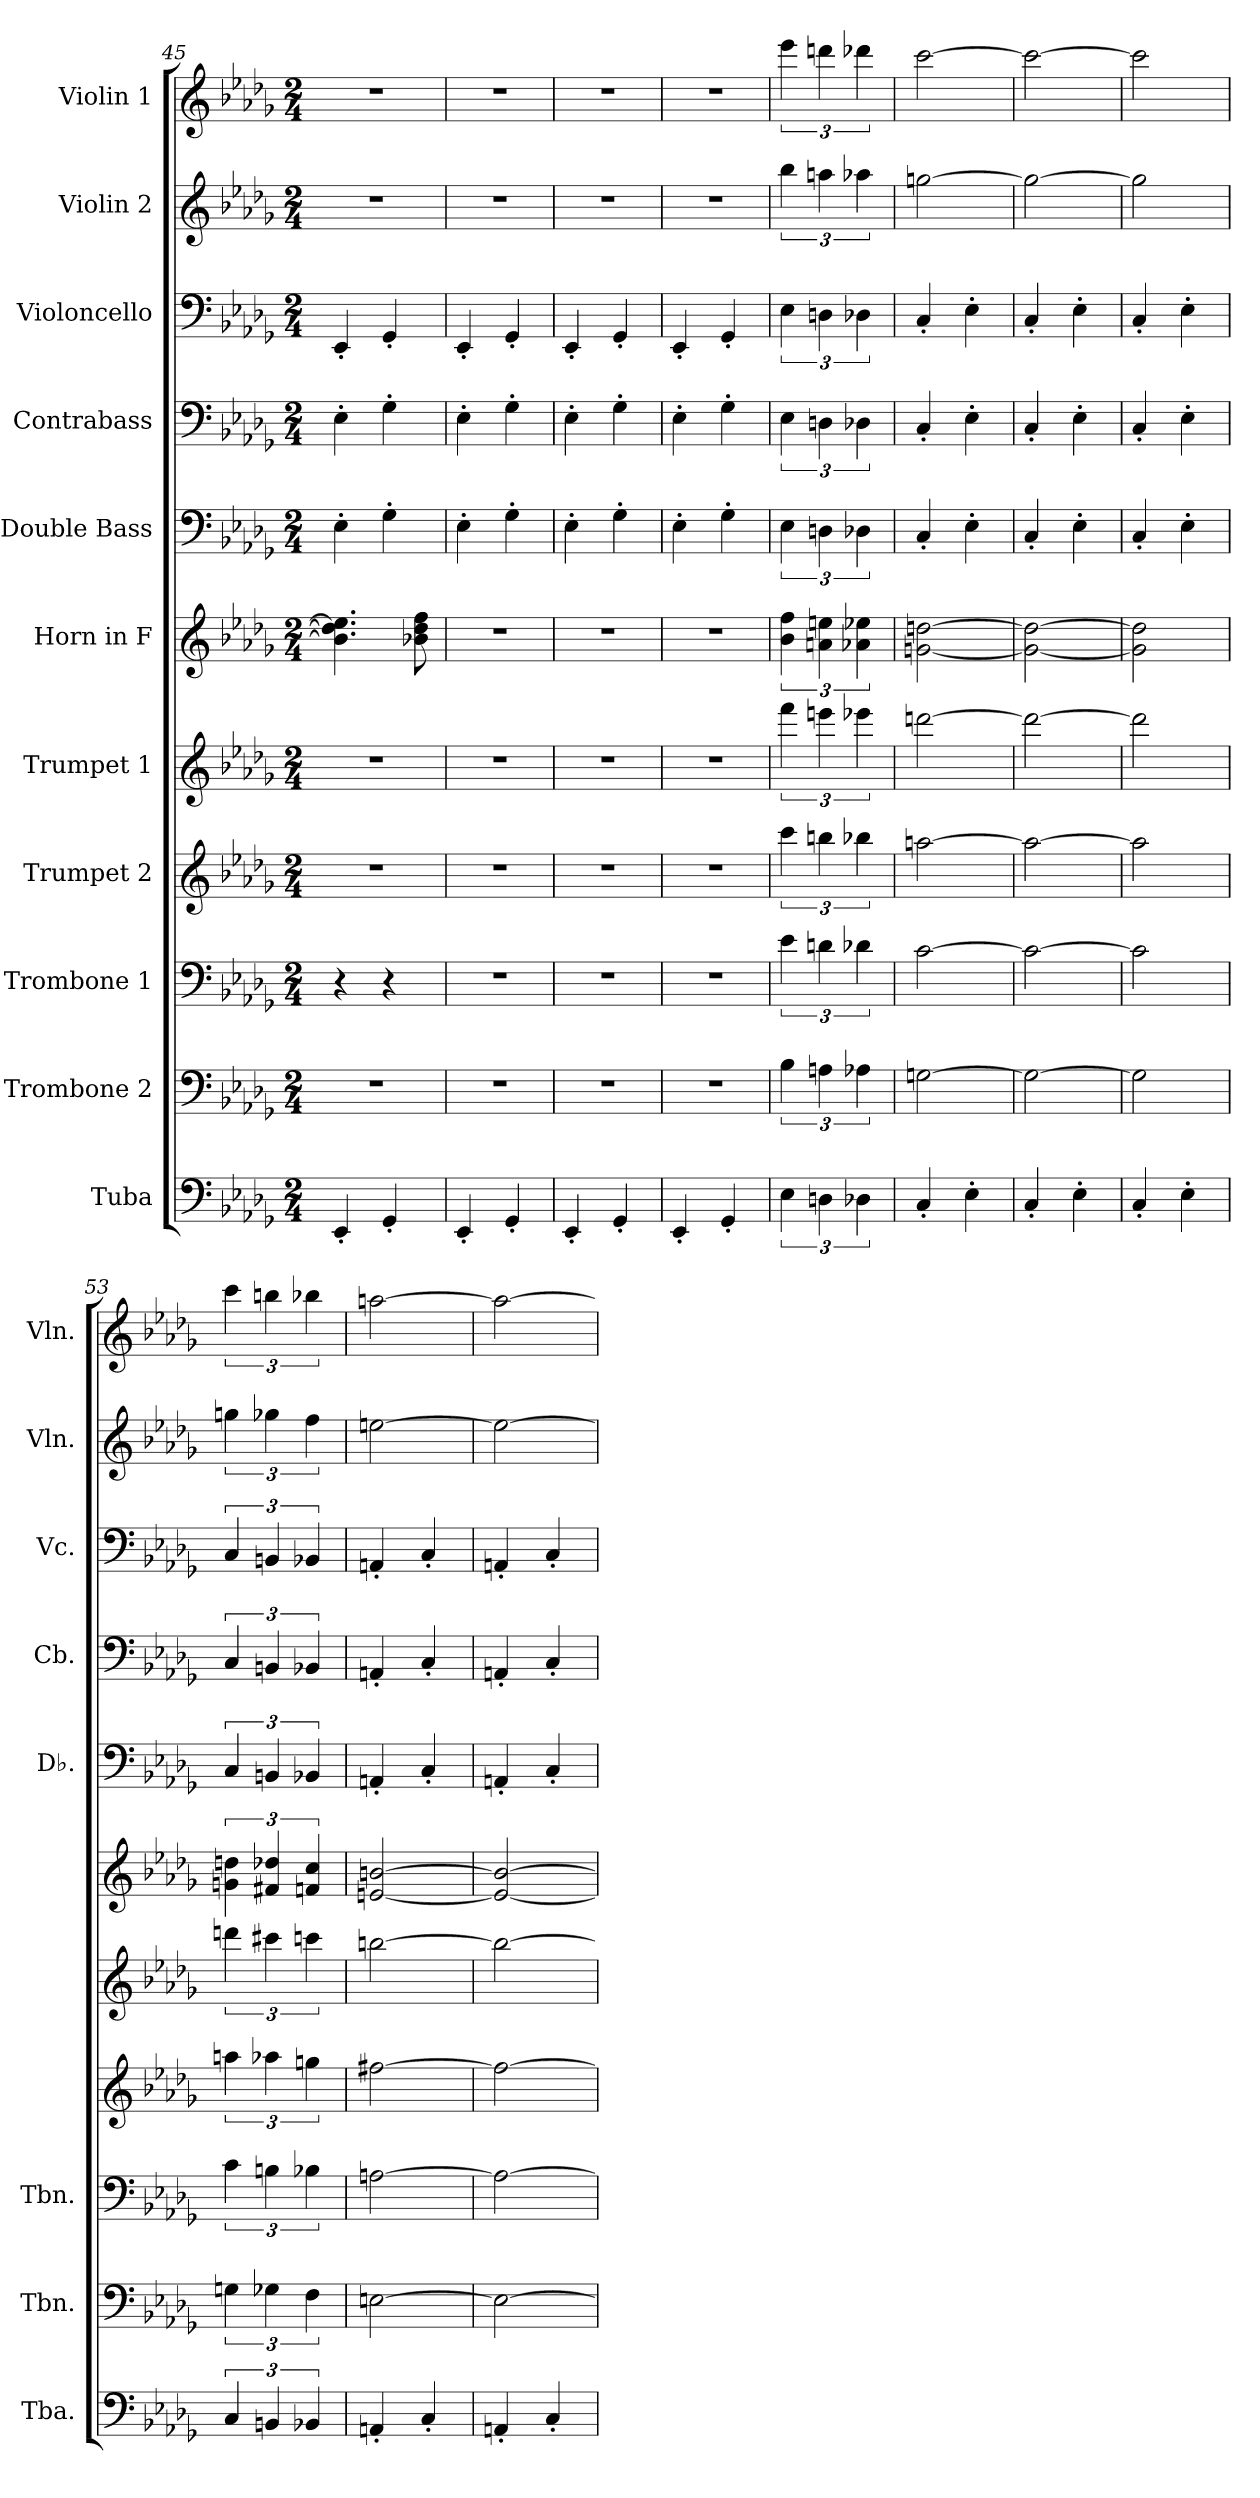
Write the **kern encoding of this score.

**kern	**kern	**kern	**kern	**kern	**kern	**kern	**kern	**kern	**kern	**kern
*part11	*part10	*part9	*part8	*part7	*part6	*part5	*part4	*part3	*part2	*part1
*staff11	*staff10	*staff9	*staff8	*staff7	*staff6	*staff5	*staff4	*staff3	*staff2	*staff1
*I"Tuba	*I"Trombone 2	*I"Trombone 1	*I"Trumpet 2	*I"Trumpet 1	*I"Horn in F	*I"Double Bass	*I"Contrabass	*I"Violoncello	*I"Violin 2	*I"Violin 1
*I'Tba.	*I'Tbn.	*I'Tbn.	*	*	*	*I'Db.	*I'Cb.	*I'Vc.	*I'Vln.	*I'Vln.
*clefF4	*clefF4	*clefF4	*clefG2	*clefG2	*clefG2	*clefF4	*clefF4	*clefF4	*clefG2	*clefG2
*	*	*	*ITrd1c2	*ITrd1c2	*ITrd4c7	*ITrd7c12	*ITrd7c12	*	*	*
*k[b-e-a-d-g-]	*k[b-e-a-d-g-]	*k[b-e-a-d-g-]	*k[b-e-a-d-g-c-f-]	*k[b-e-a-d-g-c-f-]	*k[b-e-a-d-g-c-]	*k[b-e-a-d-g-]	*k[b-e-a-d-g-]	*k[b-e-a-d-g-]	*k[b-e-a-d-g-]	*k[b-e-a-d-g-]
*M2/4	*M2/4	*M2/4	*M2/4	*M2/4	*M2/4	*M2/4	*M2/4	*M2/4	*M2/4	*M2/4
=45	=45	=45	=45	=45	=45	=45	=45	=45	=45	=45
4EE-'/	2r	4r	2r	2r	4.e\] 4.g-\] 4.a\]	4EE-'\	4EE-'\	4EE-'/	2r	2r
4GG-'/	.	4r	.	.	.	4GG-'\	4GG-'\	4GG-'/	.	.
.	.	.	.	.	8e-X\ 8g-\ 8b-\	.	.	.	.	.
=46	=46	=46	=46	=46	=46	=46	=46	=46	=46	=46
4EE-'/	2r	2r	2r	2r	2r	4EE-'\	4EE-'\	4EE-'/	2r	2r
4GG-'/	.	.	.	.	.	4GG-'\	4GG-'\	4GG-'/	.	.
!!LO:PB:g=z
=47	=47	=47	=47	=47	=47	=47	=47	=47	=47	=47
4EE-'/	2r	2r	2r	2r	2r	4EE-'\	4EE-'\	4EE-'/	2r	2r
4GG-'/	.	.	.	.	.	4GG-'\	4GG-'\	4GG-'/	.	.
=48	=48	=48	=48	=48	=48	=48	=48	=48	=48	=48
4EE-'/	2r	2r	2r	2r	2r	4EE-'\	4EE-'\	4EE-'/	2r	2r
4GG-'/	.	.	.	.	.	4GG-'\	4GG-'\	4GG-'/	.	.
=49	=49	=49	=49	=49	=49	=49	=49	=49	=49	=49
6E-\	6B-\	6e-\	6bb-\	6eee-\	6e-\ 6b-\	6EE-\	6EE-\	6E-\	6bb-\	6eee-\
6Dn\	6An\	6dn\	6aan\	6dddn\	6dn\ 6an\	6DDn\	6DDn\	6Dn\	6aan\	6dddn\
6D-X\	6A-X\	6d-X\	6aa-X\	6ddd-X\	6d-X\ 6a-X\	6DD-X\	6DD-X\	6D-X\	6aa-X\	6ddd-X\
=50	=50	=50	=50	=50	=50	=50	=50	=50	=50	=50
4C'/	[2Gn\	[2c\	[2ggn\	[2cccn\	[2cn\ [2gn\	4CC'/	4CC'/	4C'/	[2ggn\	[2ccc\
4E-'\	.	.	.	.	.	4EE-'\	4EE-'\	4E-'\	.	.
=51	=51	=51	=51	=51	=51	=51	=51	=51	=51	=51
4C'/	2G\_	2c\_	2gg\_	2ccc\_	2c\_ 2g\_	4CC'/	4CC'/	4C'/	2gg\_	2ccc\_
4E-'\	.	.	.	.	.	4EE-'\	4EE-'\	4E-'\	.	.
=52	=52	=52	=52	=52	=52	=52	=52	=52	=52	=52
4C'/	2G\]	2c\]	2gg\]	2ccc\]	2c\] 2g\]	4CC'/	4CC'/	4C'/	2gg\]	2ccc\]
4E-'\	.	.	.	.	.	4EE-'\	4EE-'\	4E-'\	.	.
=53	=53	=53	=53	=53	=53	=53	=53	=53	=53	=53
6C/	6Gn\	6c\	6ggn\	6cccn\	6cn\ 6gn\	6CC/	6CC/	6C/	6ggn\	6ccc\
6BBn/	6G-X\	6Bn\	6gg-X\	6bbn\	6Bn/ 6g-X/	6BBBn/	6BBBn/	6BBn/	6gg-X\	6bbn\
6BB-X/	6F\	6B-X\	6ffn\	6bb-X\	6B-X/ 6f/	6BBB-X/	6BBB-X/	6BB-X/	6ff\	6bb-X\
=54	=54	=54	=54	=54	=54	=54	=54	=54	=54	=54
4AAn'/	[2En\	[2An\	[2een\	[2aan\	[2An/ [2en/	4AAAn'/	4AAAn'/	4AAn'/	[2een\	[2aan\
4C'/	.	.	.	.	.	4CC'/	4CC'/	4C'/	.	.
=55	=55	=55	=55	=55	=55	=55	=55	=55	=55	=55
4AAn'/	2E\_	2A\_	2ee\_	2aa\_	2A/_ 2e/_	4AAAn'/	4AAAn'/	4AAn'/	2ee\_	2aa\_
4C'/	.	.	.	.	.	4CC'/	4CC'/	4C'/	.	.
=	=	=	=	=	=	=	=	=	=	=
*-	*-	*-	*-	*-	*-	*-	*-	*-	*-	*-
